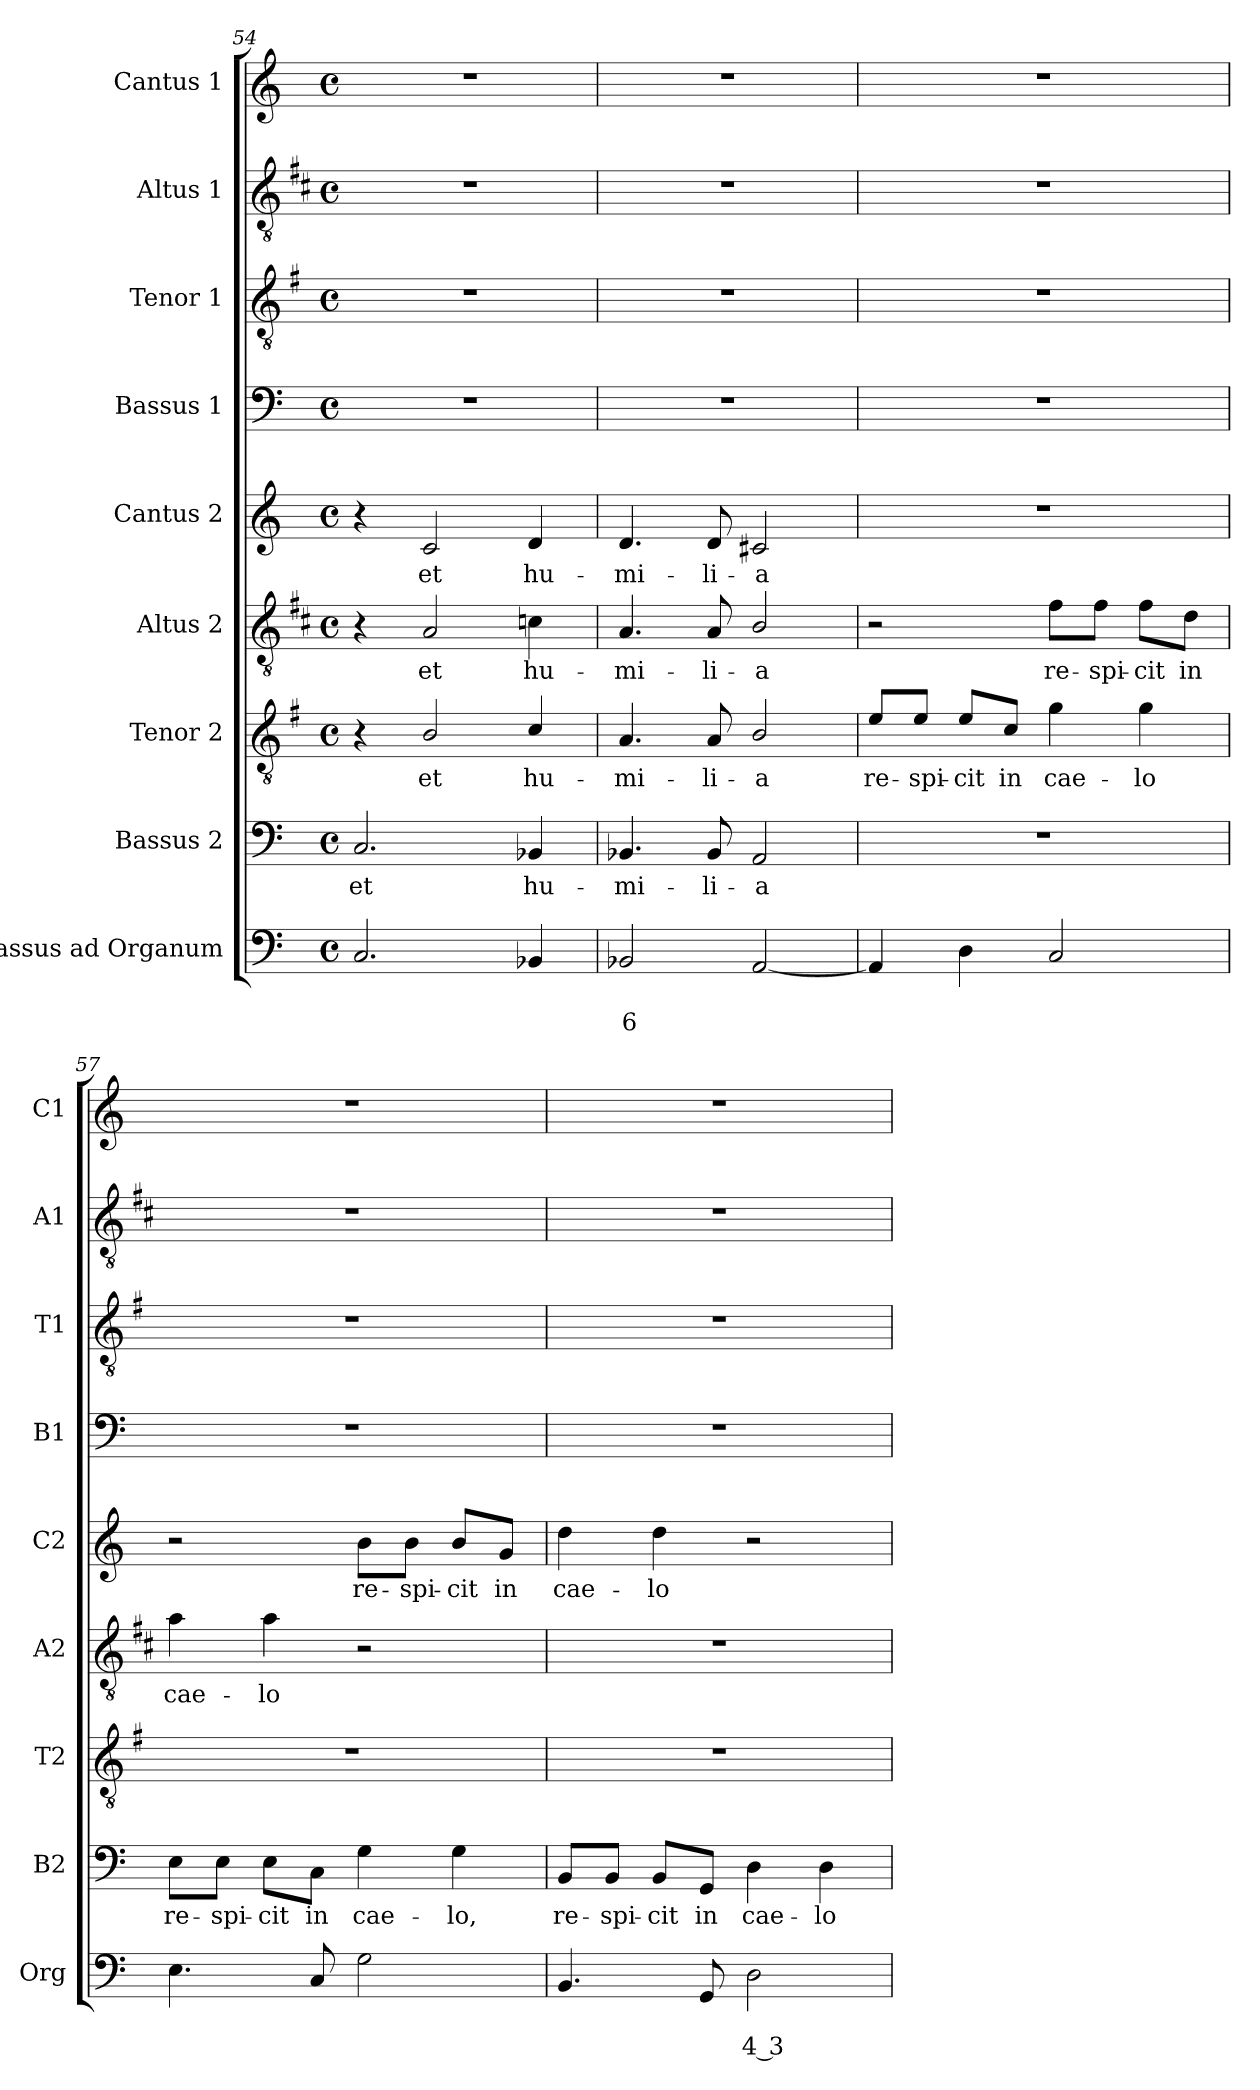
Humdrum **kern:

**kern	**text	**text	**kern	**text	**kern	**text	**kern	**text	**kern	**text	**kern	**kern	**kern	**kern
*part9	*part9	*part9	*part8	*part8	*part7	*part7	*part6	*part6	*part5	*part5	*part4	*part3	*part2	*part1
*staff9	*staff9	*staff9	*staff8	*staff8	*staff7	*staff7	*staff6	*staff6	*staff5	*staff5	*staff4	*staff3	*staff2	*staff1
*I"Bassus ad Organum	*	*	*I"Bassus 2	*	*I"Tenor 2	*	*I"Altus 2	*	*I"Cantus 2	*	*I"Bassus 1	*I"Tenor 1	*I"Altus 1	*I"Cantus 1
*I'Org	*	*	*I'B2	*	*I'T2	*	*I'A2	*	*I'C2	*	*I'B1	*I'T1	*I'A1	*I'C1
!!LO:LB:g=z
*clefF4	*	*	*clefF4	*	*clefGv2	*	*clefGv2	*	*clefG2	*	*clefF4	*clefGv2	*clefGv2	*clefG2
*	*	*	*	*	*ITrd4c7	*	*ITrd1c2	*	*	*	*	*ITrd4c7	*ITrd1c2	*
*k[]	*	*	*k[]	*	*k[]	*	*k[]	*	*k[]	*	*k[]	*k[]	*k[]	*k[]
*C:	*	*	*C:	*	*C:	*	*C:	*	*C:	*	*C:	*C:	*C:	*C:
*M4/4	*	*	*M4/4	*	*M4/4	*	*M4/4	*	*M4/4	*	*M4/4	*M4/4	*M4/4	*M4/4
*met(c)	*	*	*met(c)	*	*met(c)	*	*met(c)	*	*met(c)	*	*met(c)	*met(c)	*met(c)	*met(c)
=54	=54	=54	=54	=54	=54	=54	=54	=54	=54	=54	=54	=54	=54	=54
!	!	!	!	!LO:LY:b	!	!	!	!	!	!	!	!	!	!
2.C/	.	.	2.C/	et	4r	.	4r	.	4r	.	1r	1r	1r	1r
!	!	!	!	!	!	!LO:LY:b	!	!LO:LY:b	!	!LO:LY:b	!	!	!	!
.	.	.	.	.	2E/	et	2G/	et	2c/	et	.	.	.	.
!	!	!	!	!LO:LY:b	!	!LO:LY:b	!	!LO:LY:b	!	!LO:LY:b	!	!	!	!
4BB-X/	.	.	4BB-X/	hu-	4F/	hu-	4B-X\	hu-	4d/	hu-	.	.	.	.
=55	=55	=55	=55	=55	=55	=55	=55	=55	=55	=55	=55	=55	=55	=55
!	!	!LO:LY:b	!	!LO:LY:b	!	!LO:LY:b	!	!LO:LY:b	!	!LO:LY:b	!	!	!	!
2BB-X/	.	6	4.BB-X/	-mi-	4.D/	-mi-	4.G/	-mi-	4.d/	-mi-	1r	1r	1r	1r
!	!	!	!	!LO:LY:b	!	!LO:LY:b	!	!LO:LY:b	!	!LO:LY:b	!	!	!	!
.	.	.	8BB-/	-li-	8D/	-li-	8G/	-li-	8d/	-li-	.	.	.	.
!	!	!	!	!LO:LY:b	!	!LO:LY:b	!	!LO:LY:b	!	!LO:LY:b	!	!	!	!
[2AA/	.	.	2AA/	-a	2E/	-a	2A/	-a	2c#X/	-a	.	.	.	.
=56	=56	=56	=56	=56	=56	=56	=56	=56	=56	=56	=56	=56	=56	=56
!	!	!	!	!	!	!LO:LY:b	!	!	!	!	!	!	!	!
4AA/]	.	.	1r	.	8A/L	re-	2r	.	1r	.	1r	1r	1r	1r
!	!	!	!	!	!	!LO:LY:b	!	!	!	!	!	!	!	!
.	.	.	.	.	8A/J	-spi-	.	.	.	.	.	.	.	.
!	!	!	!	!	!	!LO:LY:b	!	!	!	!	!	!	!	!
4D\	.	.	.	.	8A/L	-cit	.	.	.	.	.	.	.	.
!	!	!	!	!	!	!LO:LY:b	!	!	!	!	!	!	!	!
.	.	.	.	.	8F/J	in	.	.	.	.	.	.	.	.
!	!	!	!	!	!	!LO:LY:b	!	!LO:LY:b	!	!	!	!	!	!
2C/	.	.	.	.	4c\	cae-	8e\L	re-	.	.	.	.	.	.
!	!	!	!	!	!	!	!	!LO:LY:b	!	!	!	!	!	!
.	.	.	.	.	.	.	8e\J	-spi-	.	.	.	.	.	.
!	!	!	!	!	!	!LO:LY:b	!	!LO:LY:b	!	!	!	!	!	!
.	.	.	.	.	4c\	-lo	8e\L	-cit	.	.	.	.	.	.
!	!	!	!	!	!	!	!	!LO:LY:b	!	!	!	!	!	!
.	.	.	.	.	.	.	8c\J	in	.	.	.	.	.	.
=57	=57	=57	=57	=57	=57	=57	=57	=57	=57	=57	=57	=57	=57	=57
!	!	!	!	!LO:LY:b	!	!	!	!LO:LY:b	!	!	!	!	!	!
4.E\	.	.	8E\L	re-	1r	.	4g\	cae-	2r	.	1r	1r	1r	1r
!	!	!	!	!LO:LY:b	!	!	!	!	!	!	!	!	!	!
.	.	.	8E\J	-spi-	.	.	.	.	.	.	.	.	.	.
!	!	!	!	!LO:LY:b	!	!	!	!LO:LY:b	!	!	!	!	!	!
.	.	.	8E\L	-cit	.	.	4g\	-lo	.	.	.	.	.	.
!	!	!	!	!LO:LY:b	!	!	!	!	!	!	!	!	!	!
8C/	.	.	8C\J	in	.	.	.	.	.	.	.	.	.	.
!	!	!	!	!LO:LY:b	!	!	!	!	!	!LO:LY:b	!	!	!	!
2G\	.	.	4G\	cae-	.	.	2r	.	8b\L	re-	.	.	.	.
!	!	!	!	!	!	!	!	!	!	!LO:LY:b	!	!	!	!
.	.	.	.	.	.	.	.	.	8b\J	-spi-	.	.	.	.
!	!	!	!	!LO:LY:b	!	!	!	!	!	!LO:LY:b	!	!	!	!
.	.	.	4G\	-lo,	.	.	.	.	8b/L	-cit	.	.	.	.
!	!	!	!	!	!	!	!	!	!	!LO:LY:b	!	!	!	!
.	.	.	.	.	.	.	.	.	8g/J	in	.	.	.	.
=58	=58	=58	=58	=58	=58	=58	=58	=58	=58	=58	=58	=58	=58	=58
!	!	!	!	!LO:LY:b	!	!	!	!	!	!LO:LY:b	!	!	!	!
4.BB/	.	.	8BB/L	re-	1r	.	1r	.	4dd\	cae-	1r	1r	1r	1r
!	!	!	!	!LO:LY:b	!	!	!	!	!	!	!	!	!	!
.	.	.	8BB/J	-spi-	.	.	.	.	.	.	.	.	.	.
!	!	!	!	!LO:LY:b	!	!	!	!	!	!LO:LY:b	!	!	!	!
.	.	.	8BB/L	-cit	.	.	.	.	4dd\	-lo	.	.	.	.
!	!	!	!	!LO:LY:b	!	!	!	!	!	!	!	!	!	!
8GG/	.	.	8GG/J	in	.	.	.	.	.	.	.	.	.	.
!	!	!LO:LY:b	!	!LO:LY:b	!	!	!	!	!	!	!	!	!	!
2D\	.	4 3	4D\	cae-	.	.	.	.	2r	.	.	.	.	.
!	!	!	!	!LO:LY:b	!	!	!	!	!	!	!	!	!	!
.	.	.	4D\	-lo	.	.	.	.	.	.	.	.	.	.
=	=	=	=	=	=	=	=	=	=	=	=	=	=	=
*-	*-	*-	*-	*-	*-	*-	*-	*-	*-	*-	*-	*-	*-	*-
